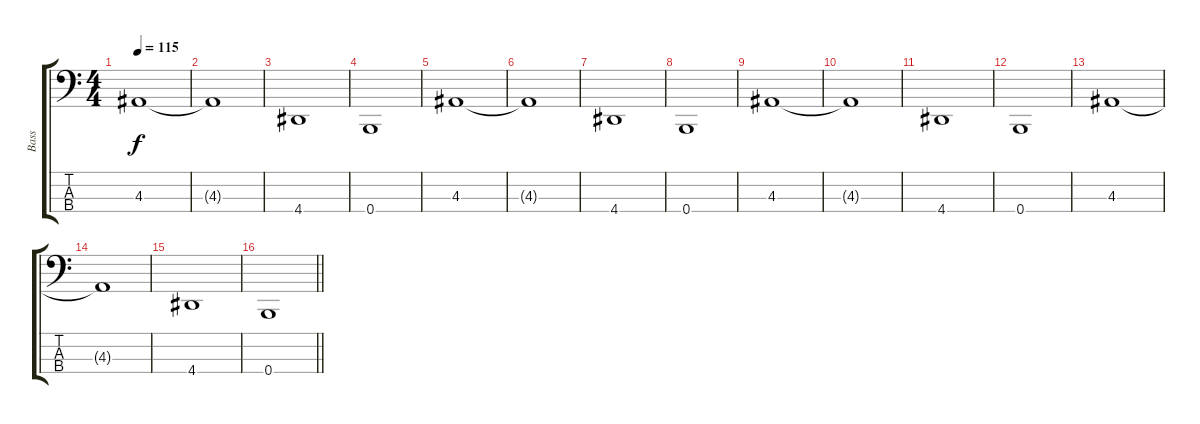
\track ("Bass" "Bass") {instrument electricbasspick}
\staff {score tabs}
\tuning (E2 B1 Gb1 B0) {hide}
\ts (4 4)
\tempo 115
\clef f4
\ks c
4.3.1{dy f} |
4.3{t}.1 |
4.4.1 |
0.4.1 |
4.3.1 |
4.3{t}.1 |
4.4.1 |
0.4.1 |
4.3.1 |
4.3{t}.1 |
4.4.1 |
0.4.1 |
4.3.1 |
4.3{t}.1 |
4.4.1 |
\barLineRight lightlight
0.4.1
